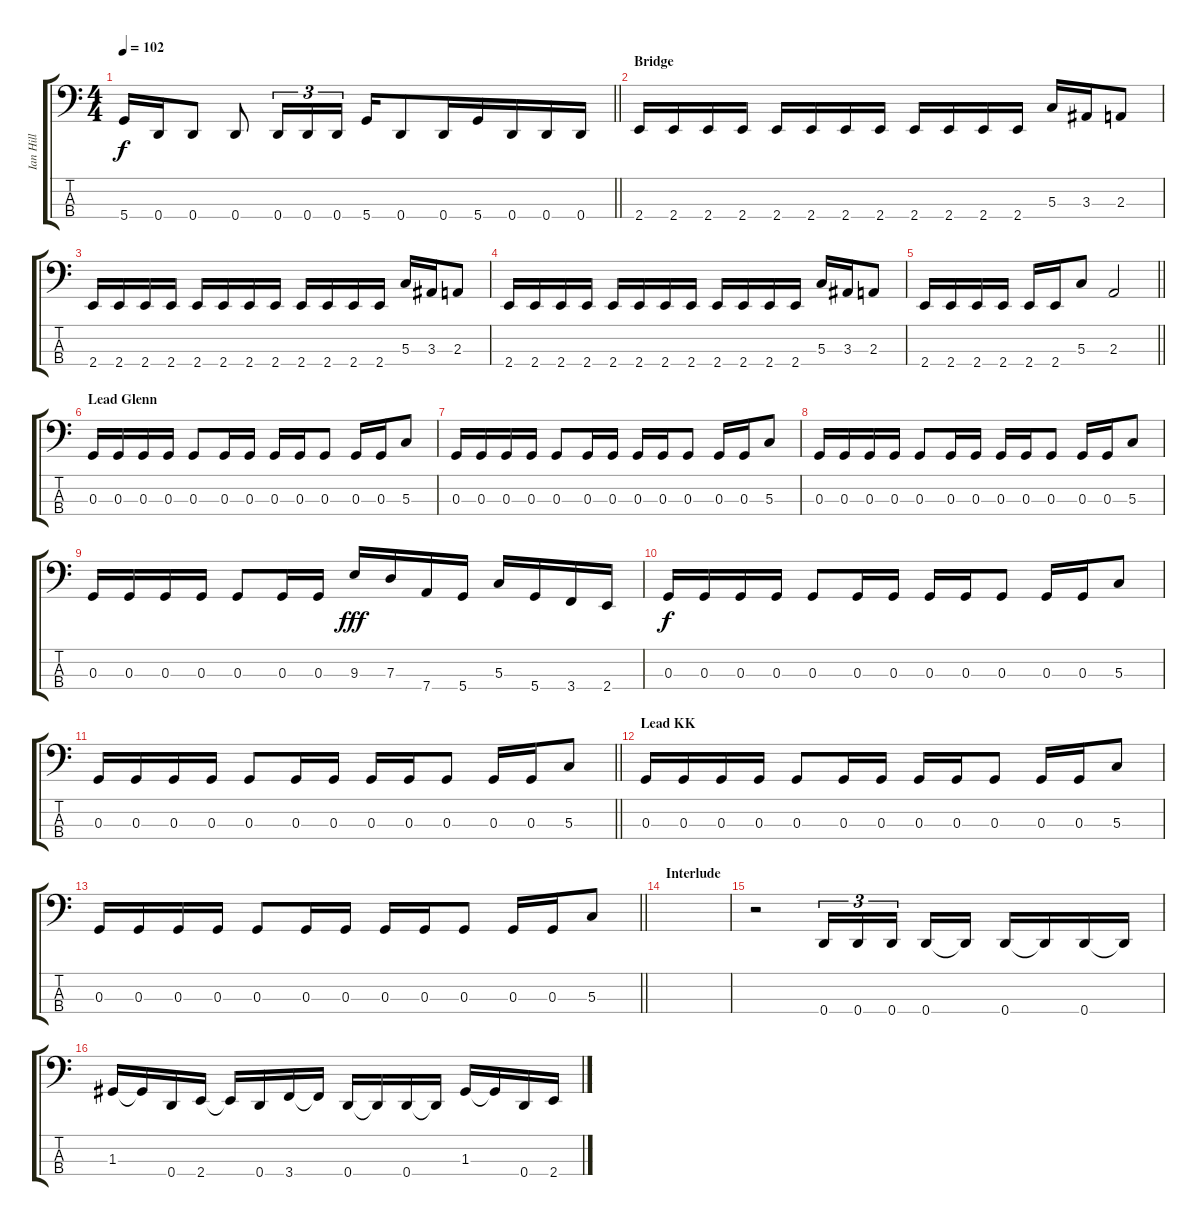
\track ("Ian Hill" "Ian Hill") {instrument electricbasspick}
\staff {score tabs}
\tuning (F2 C2 G1 D1) {hide}
\ts (4 4)
\tempo 102
\clef f4
\barLineRight lightlight
\ks c
5.4.16{dy f} 0.4.16 0.4.8 0.4.8 0.4.16{tu (3 2)} 0.4.16{tu (3 2)} 0.4.16{tu (3 2) beam splitsecondary} 5.4.16 0.4.8 0.4.16{beam merge} 5.4.16 0.4.16 0.4.16 0.4.16 |
\section ("" "Bridge")
2.4.16 2.4.16 2.4.16 2.4.16 2.4.16 2.4.16 2.4.16 2.4.16 2.4.16 2.4.16 2.4.16 2.4.16 5.3.16 3.3.16 2.3.8 |
2.4.16 2.4.16 2.4.16 2.4.16 2.4.16 2.4.16 2.4.16 2.4.16 2.4.16 2.4.16 2.4.16 2.4.16 5.3.16 3.3.16 2.3.8 |
2.4.16 2.4.16 2.4.16 2.4.16 2.4.16 2.4.16 2.4.16 2.4.16 2.4.16 2.4.16 2.4.16 2.4.16 5.3.16 3.3.16 2.3.8 |
\barLineRight lightlight
2.4.16 2.4.16 2.4.16 2.4.16 2.4.16 2.4.16 5.3.8 2.3.2 |
\section ("" "Lead Glenn")
0.3.16 0.3.16 0.3.16 0.3.16 0.3.8 0.3.16 0.3.16 0.3.16 0.3.16 0.3.8 0.3.16 0.3.16 5.3.8 |
0.3.16 0.3.16 0.3.16 0.3.16 0.3.8 0.3.16 0.3.16 0.3.16 0.3.16 0.3.8 0.3.16 0.3.16 5.3.8 |
0.3.16 0.3.16 0.3.16 0.3.16 0.3.8 0.3.16 0.3.16 0.3.16 0.3.16 0.3.8 0.3.16 0.3.16 5.3.8 |
0.3.16 0.3.16 0.3.16 0.3.16 0.3.8 0.3.16 0.3.16 9.3.16{dy fff} 7.3.16 7.4.16 5.4.16 5.3.16 5.4.16 3.4.16 2.4.16 |
0.3.16{dy f} 0.3.16 0.3.16 0.3.16 0.3.8 0.3.16 0.3.16 0.3.16 0.3.16 0.3.8 0.3.16 0.3.16 5.3.8 |
\barLineRight lightlight
0.3.16 0.3.16 0.3.16 0.3.16 0.3.8 0.3.16 0.3.16 0.3.16 0.3.16 0.3.8 0.3.16 0.3.16 5.3.8 |
\section ("" "Lead KK")
0.3.16 0.3.16 0.3.16 0.3.16 0.3.8 0.3.16 0.3.16 0.3.16 0.3.16 0.3.8 0.3.16 0.3.16 5.3.8 |
\barLineRight lightlight
0.3.16 0.3.16 0.3.16 0.3.16 0.3.8 0.3.16 0.3.16 0.3.16 0.3.16 0.3.8 0.3.16 0.3.16 5.3.8 |
\section ("" "Interlude")
|
r.2 0.4.16{tu (3 2)} 0.4.16{tu (3 2)} 0.4.16{tu (3 2) beam splitsecondary} 0.4.16 0.4{t}.16 0.4.16 0.4{t}.16 0.4.16 0.4{t}.16 |
1.3.16 1.3{t}.16 0.4.16 2.4.16 2.4{t}.16 0.4.16 3.4.16 3.4{t}.16 0.4.16 0.4{t}.16 0.4.16 0.4{t}.16 1.3.16 1.3{t}.16 0.4.16 2.4.16
